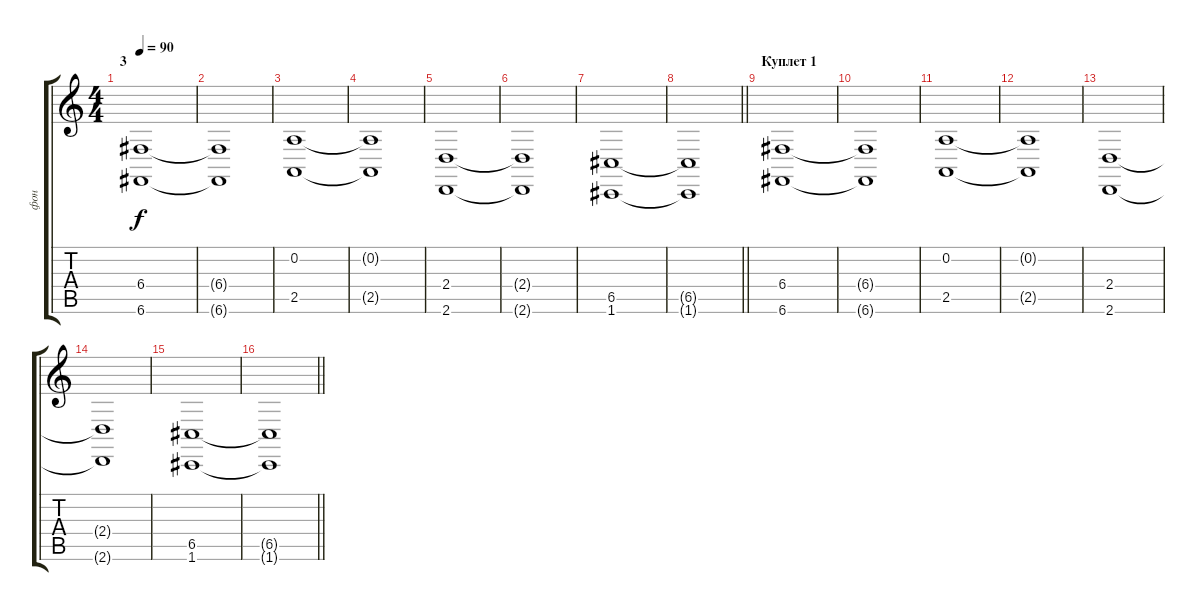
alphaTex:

\track ("фон" "фон") {instrument synthstrings1}
\staff {score tabs}
\tuning (E4 A3 G3 C3 G2 C2) {hide}
\ts (4 4)
\section ("" "3")
\tempo 90
\clef g2
\ks c
(6.4 6.6).1{dy f} |
(6.4{t} 6.6{t}).1 |
(0.2 2.5).1 |
(0.2{t} 2.5{t}).1 |
(2.4 2.6).1 |
(2.4{t} 2.6{t}).1 |
(6.5 1.6).1 |
\barLineRight lightlight
(6.5{t} 1.6{t}).1 |
\section ("" "Куплет 1")
(6.4 6.6).1 |
(6.4{t} 6.6{t}).1 |
(0.2 2.5).1 |
(0.2{t} 2.5{t}).1 |
(2.4 2.6).1 |
(2.4{t} 2.6{t}).1 |
(6.5 1.6).1 |
\barLineRight lightlight
(6.5{t} 1.6{t}).1
